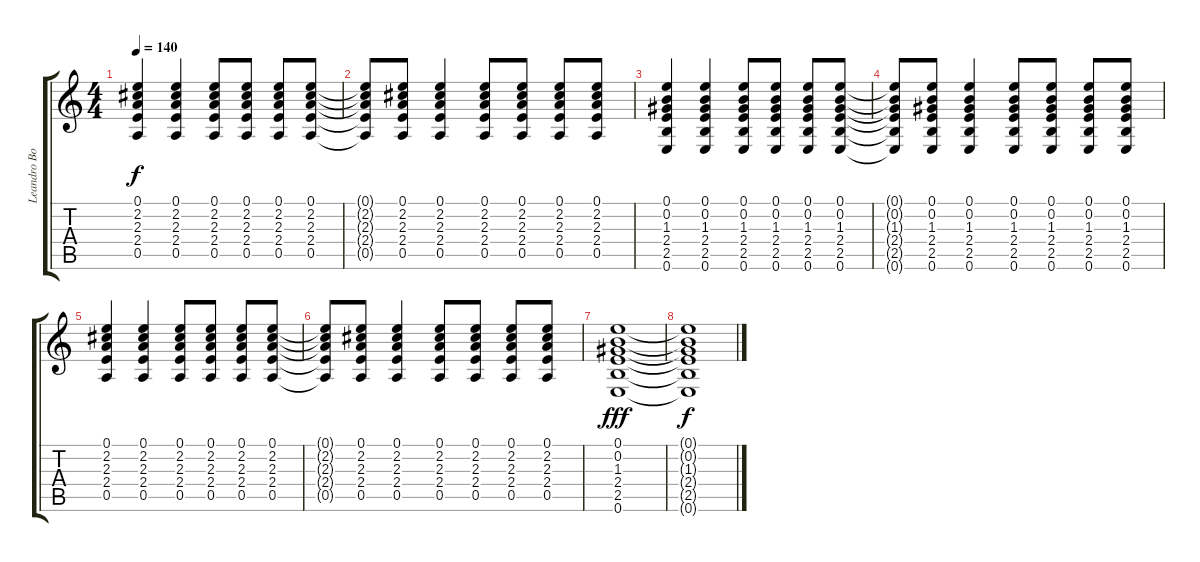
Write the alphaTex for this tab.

\track ("Leandro Boné" "Leandro Bo") {instrument distortionguitar}
\staff {score tabs}
\tuning (E4 B3 G3 D3 A2 E2) {hide}
\ts (4 4)
\tempo 140
\clef g2
\ks c
(0.1 2.2 2.3 2.4 0.5).4{dy f} (0.1 2.2 2.3 2.4 0.5).4 (0.1 2.2 2.3 2.4 0.5).8 (0.1 2.2 2.3 2.4 0.5).8 (0.1 2.2 2.3 2.4 0.5).8 (0.1 2.2 2.3 2.4 0.5).8 |
(0.1{t} 2.2{t} 2.3{t} 2.4{t} 0.5{t}).8 (0.1 2.2 2.3 2.4 0.5).8 (0.1 2.2 2.3 2.4 0.5).4 (0.1 2.2 2.3 2.4 0.5).8 (0.1 2.2 2.3 2.4 0.5).8 (0.1 2.2 2.3 2.4 0.5).8 (0.1 2.2 2.3 2.4 0.5).8 |
(0.1 0.2 1.3 2.4 2.5 0.6).4 (0.1 0.2 1.3 2.4 2.5 0.6).4 (0.1 0.2 1.3 2.4 2.5 0.6).8 (0.1 0.2 1.3 2.4 2.5 0.6).8 (0.1 0.2 1.3 2.4 2.5 0.6).8 (0.1 0.2 1.3 2.4 2.5 0.6).8 |
(0.1{t} 0.2{t} 1.3{t} 2.4{t} 2.5{t} 0.6{t}).8 (0.1 0.2 1.3 2.4 2.5 0.6).8 (0.1 0.2 1.3 2.4 2.5 0.6).4 (0.1 0.2 1.3 2.4 2.5 0.6).8 (0.1 0.2 1.3 2.4 2.5 0.6).8 (0.1 0.2 1.3 2.4 2.5 0.6).8 (0.1 0.2 1.3 2.4 2.5 0.6).8 |
(0.1 2.2 2.3 2.4 0.5).4 (0.1 2.2 2.3 2.4 0.5).4 (0.1 2.2 2.3 2.4 0.5).8 (0.1 2.2 2.3 2.4 0.5).8 (0.1 2.2 2.3 2.4 0.5).8 (0.1 2.2 2.3 2.4 0.5).8 |
(0.1{t} 2.2{t} 2.3{t} 2.4{t} 0.5{t}).8 (0.1 2.2 2.3 2.4 0.5).8 (0.1 2.2 2.3 2.4 0.5).4 (0.1 2.2 2.3 2.4 0.5).8 (0.1 2.2 2.3 2.4 0.5).8 (0.1 2.2 2.3 2.4 0.5).8 (0.1 2.2 2.3 2.4 0.5).8 |
(0.1 0.2 1.3 2.4 2.5 0.6).1{dy fff} |
(0.1{t} 0.2{t} 1.3{t} 2.4{t} 2.5{t} 0.6{t}).1{dy f}
